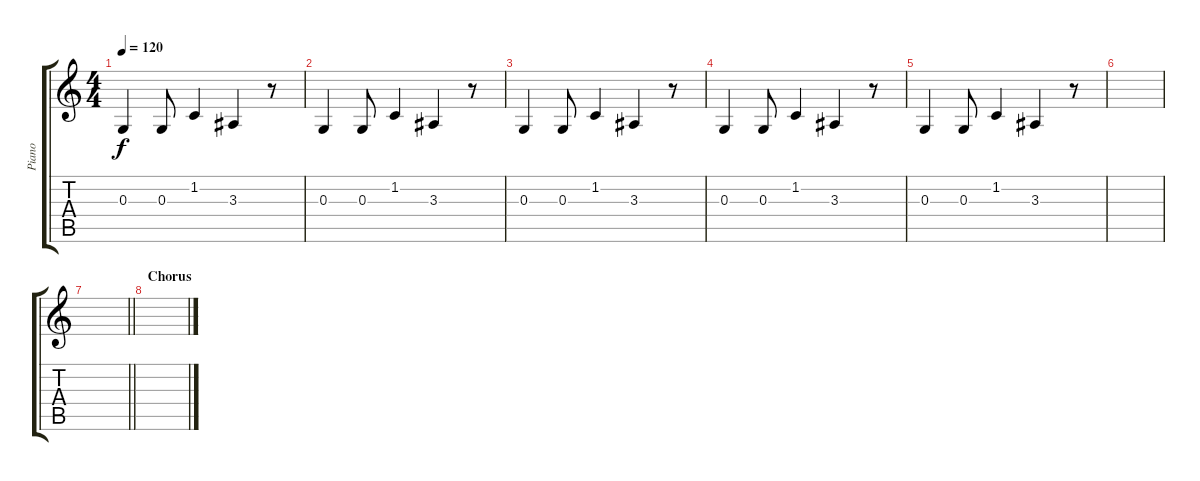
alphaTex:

\track ("Piano" "Piano") {instrument acousticgrandpiano}
\staff {score tabs}
\tuning (E4 B3 G3 D3 A2 E2) {hide}
\ts (4 4)
\tempo 120
\clef g2
\ks c
0.3.4{dy f} 0.3.8 1.2.4 3.3.4 r.8 |
0.3.4 0.3.8 1.2.4 3.3.4 r.8 |
0.3.4 0.3.8 1.2.4 3.3.4 r.8 |
0.3.4 0.3.8 1.2.4 3.3.4 r.8 |
0.3.4 0.3.8 1.2.4 3.3.4 r.8 |
|
\barLineRight lightlight
|
\section ("" "Chorus")
